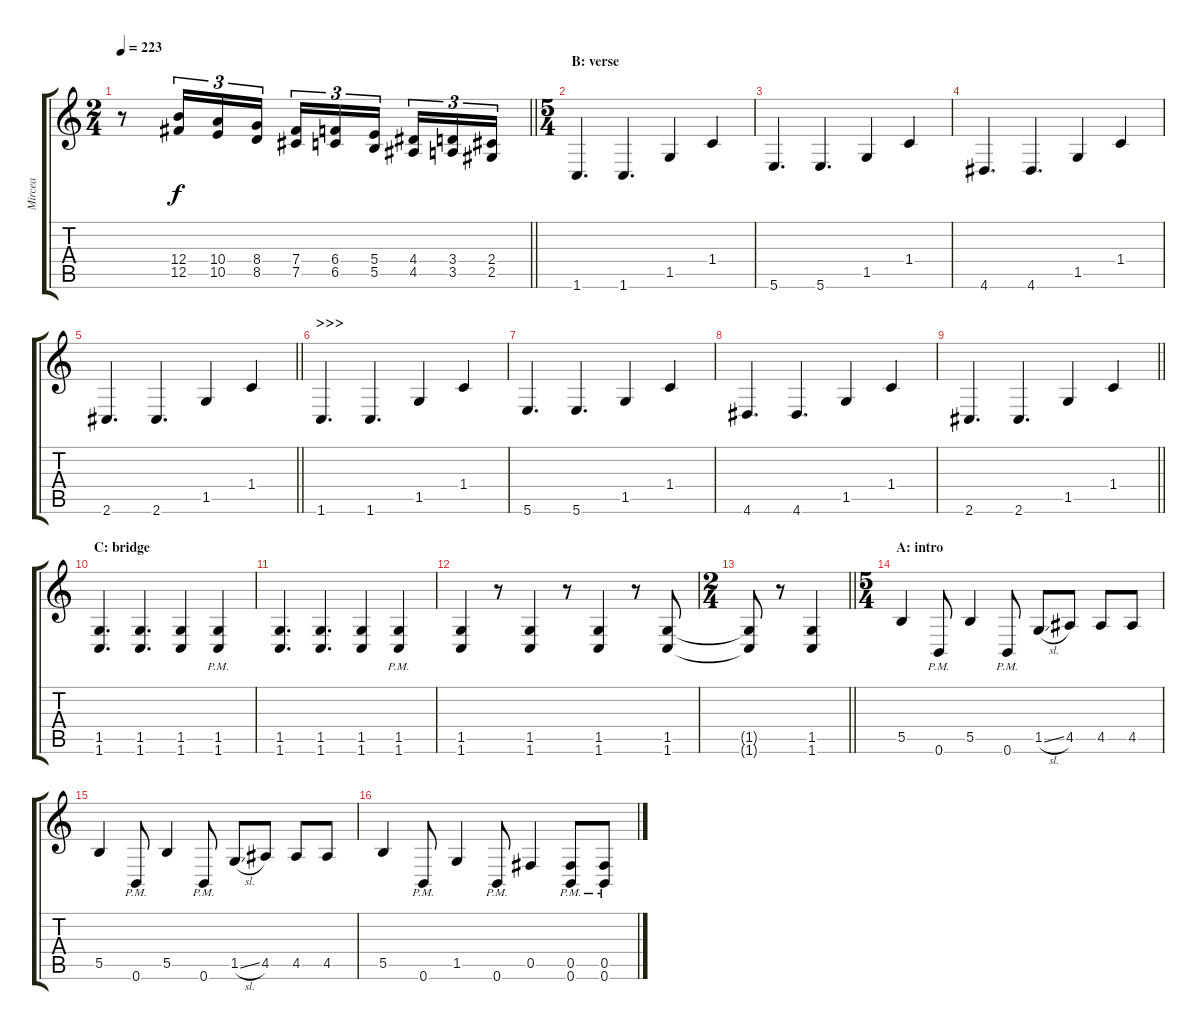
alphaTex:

\track ("Mircea" "Mircea") {instrument distortionguitar}
\staff {score tabs}
\tuning (Db4 Ab3 E3 B2 Gb2 B1) {hide}
\ts (2 4)
\tempo 223
\clef g2
\barLineRight lightlight
\ks c
r.8{dy f} (12.4 12.5).16{tu (3 2) instrument guitarfretnoise} (10.4 10.5).16{tu (3 2)} (8.4 8.5).16{tu (3 2)} (7.4 7.5).16{tu (3 2)} (6.4 6.5).16{tu (3 2)} (5.4 5.5).16{tu (3 2) beam splitsecondary} (4.4 4.5).16{tu (3 2)} (3.4 3.5).16{tu (3 2)} (2.4 2.5).16{tu (3 2)} |
\ts (5 4)
\section ("" "B: verse")
1.6.4{d instrument distortionguitar} 1.6.4{d} 1.5.4 1.4.4 |
5.6.4{d} 5.6.4{d} 1.5.4 1.4.4 |
4.6.4{d} 4.6.4{d} 1.5.4 1.4.4 |
\barLineRight lightlight
2.6.4{d} 2.6.4{d} 1.5.4 1.4.4 |
\section ("" ">>>")
1.6.4{d instrument distortionguitar} 1.6.4{d} 1.5.4 1.4.4 |
5.6.4{d} 5.6.4{d} 1.5.4 1.4.4 |
4.6.4{d} 4.6.4{d} 1.5.4 1.4.4 |
\barLineRight lightlight
2.6.4{d} 2.6.4{d} 1.5.4 1.4.4 |
\section ("" "C: bridge")
(1.5 1.6).4{d} (1.5 1.6).4{d} (1.5 1.6).4 (1.5{pm} 1.6{pm}).4 |
(1.5 1.6).4{d} (1.5 1.6).4{d} (1.5 1.6).4 (1.5{pm} 1.6{pm}).4 |
(1.5 1.6).4 r.8 (1.5 1.6).4 r.8 (1.5 1.6).4 r.8 (1.5 1.6).8 |
\ts (2 4)
\barLineRight lightlight
(1.5{t} 1.6{t}).8 r.8 (1.5 1.6).4 |
\ts (5 4)
\section ("" "A: intro")
5.5.4 0.6{pm}.8 5.5.4 0.6{pm}.8 1.5{sl}.8 4.5.8 4.5.8 4.5.8 |
5.5.4 0.6{pm}.8 5.5.4 0.6{pm}.8 1.5{sl}.8 4.5.8 4.5.8 4.5.8 |
5.5.4 0.6{pm}.8 1.5.4 0.6{pm}.8 0.5.4 (0.5{pm} 0.6{pm}).8 (0.5{pm} 0.6{pm}).8
